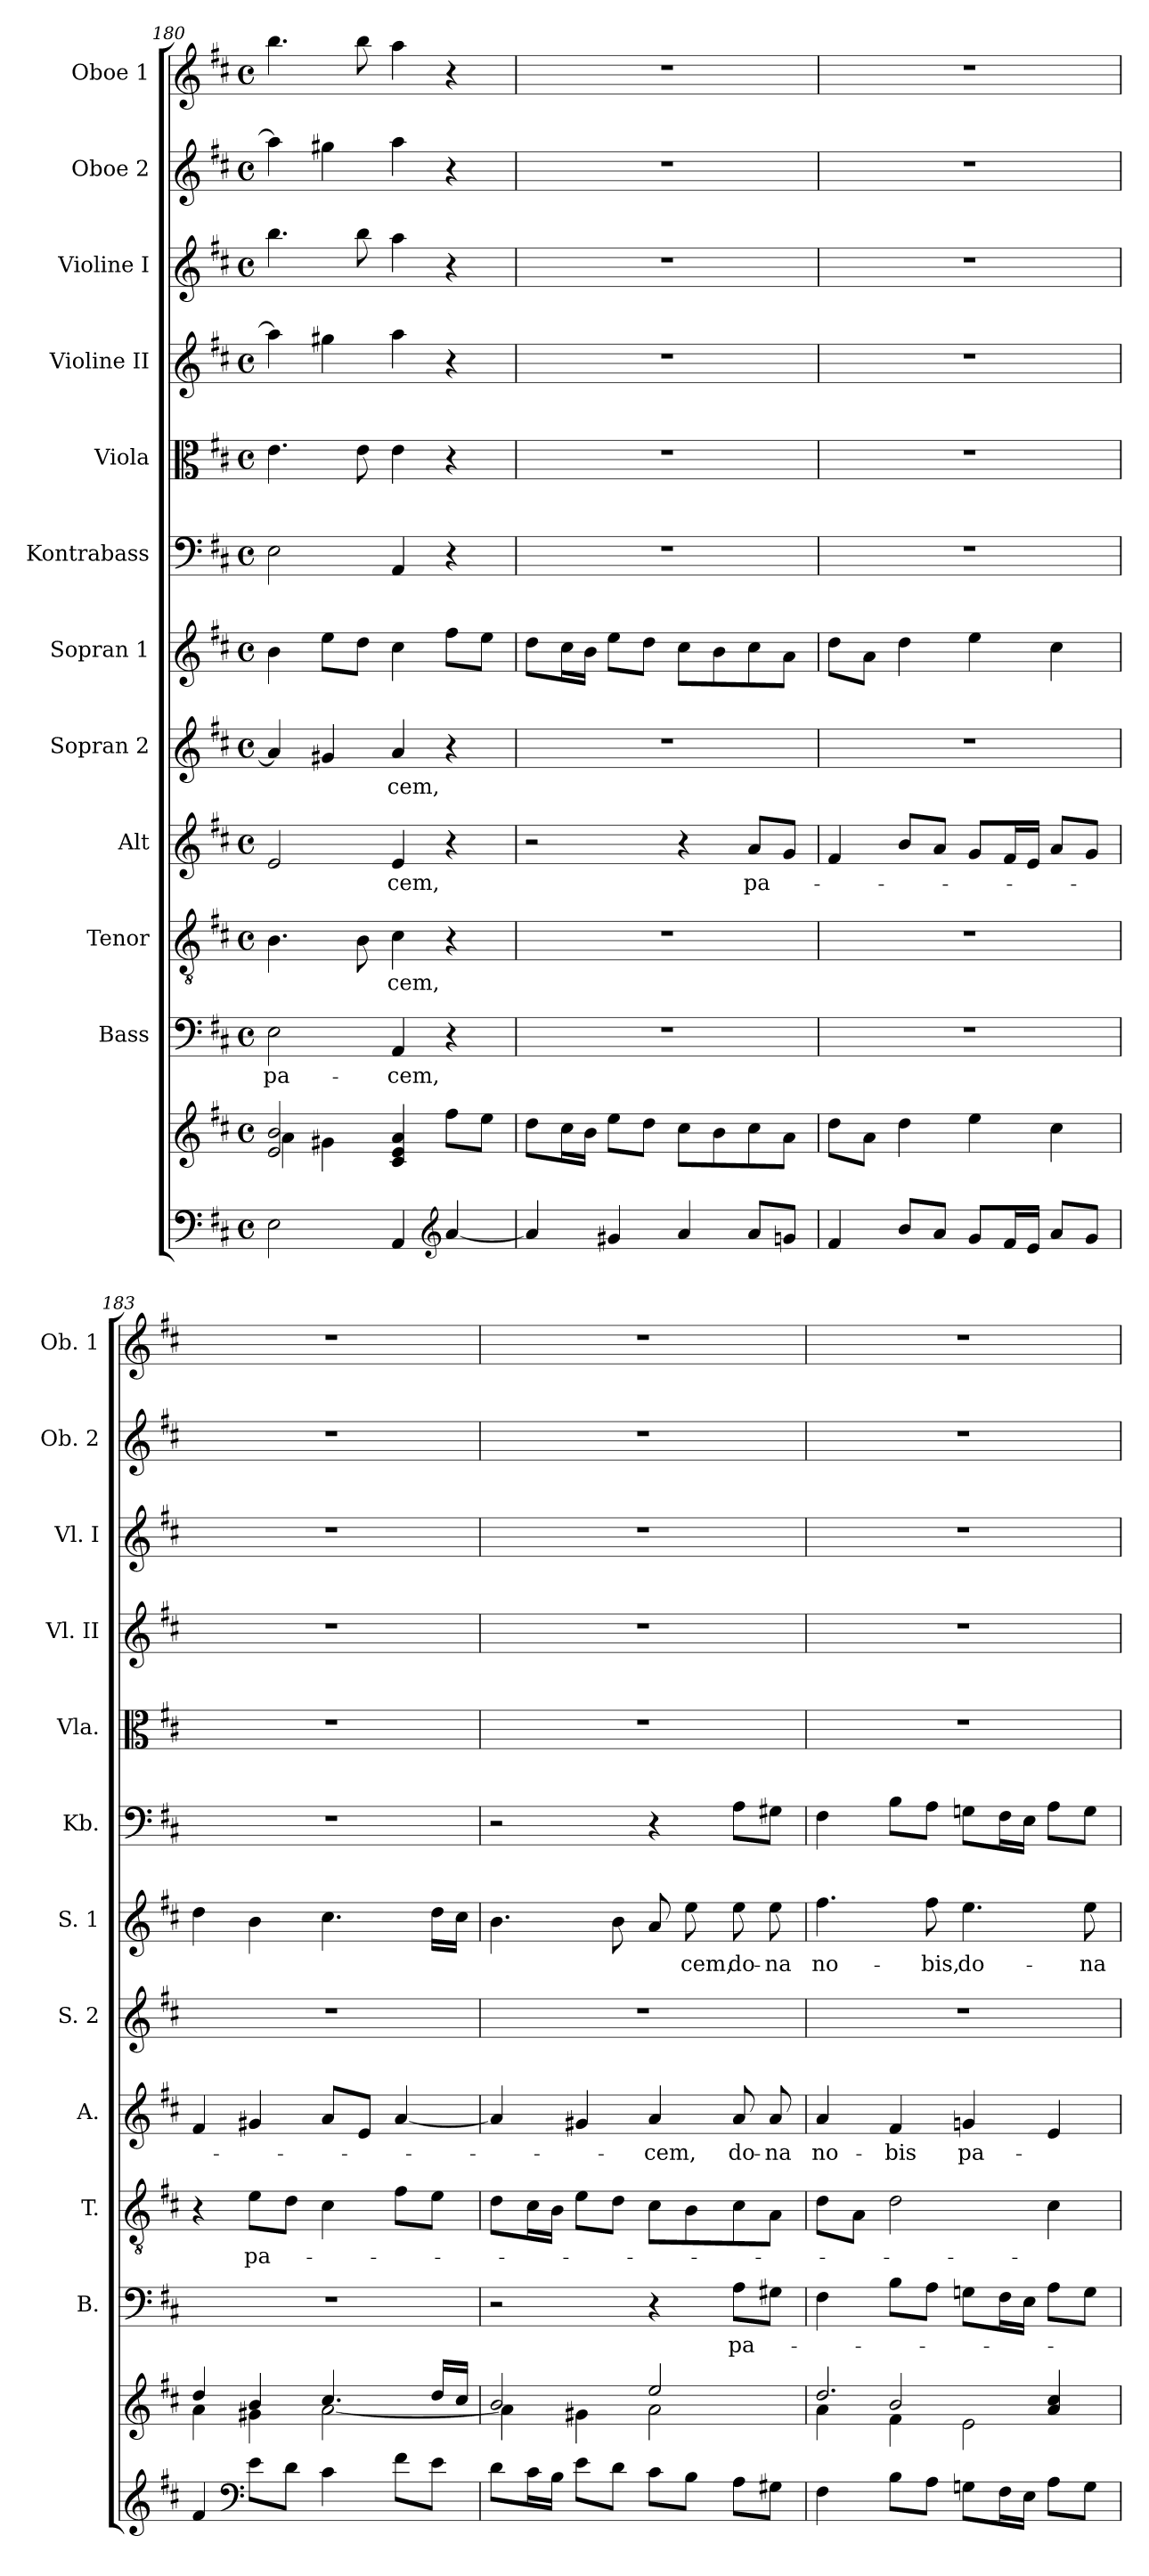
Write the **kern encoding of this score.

**kern	**kern	**kern	**text	**kern	**text	**kern	**text	**kern	**text	**kern	**text	**kern	**kern	**kern	**kern	**kern	**kern
*part12	*part12	*part11	*part11	*part10	*part10	*part9	*part9	*part8	*part8	*part7	*part7	*part6	*part5	*part4	*part3	*part2	*part1
*staff13	*staff12	*staff11	*staff11	*staff10	*staff10	*staff9	*staff9	*staff8	*staff8	*staff7	*staff7	*staff6	*staff5	*staff4	*staff3	*staff2	*staff1
*	*	*I"Bass	*	*I"Tenor	*	*I"Alt	*	*I"Sopran 2	*	*I"Sopran 1	*	*I"Kontrabass	*I"Viola	*I"Violine II	*I"Violine I	*I"Oboe 2	*I"Oboe 1
*	*	*I'B.	*	*I'T.	*	*I'A.	*	*I'S. 2	*	*I'S. 1	*	*I'Kb.	*I'Vla.	*I'Vl. II	*I'Vl. I	*I'Ob. 2	*I'Ob. 1
*clefF4	*clefG2	*clefF4	*	*clefGv2	*	*clefG2	*	*clefG2	*	*clefG2	*	*clefF4	*clefC3	*clefG2	*clefG2	*clefG2	*clefG2
*	*	*	*	*	*	*	*	*	*	*	*	*ITrd7c12	*	*	*	*	*
*k[f#c#]	*k[f#c#]	*k[f#c#]	*	*k[f#c#]	*	*k[f#c#]	*	*k[f#c#]	*	*k[f#c#]	*	*k[f#c#]	*k[f#c#]	*k[f#c#]	*k[f#c#]	*k[f#c#]	*k[f#c#]
*D:	*D:	*D:	*	*D:	*	*D:	*	*D:	*	*D:	*	*D:	*D:	*D:	*D:	*D:	*D:
*M4/4	*M4/4	*M4/4	*	*M4/4	*	*M4/4	*	*M4/4	*	*M4/4	*	*M4/4	*M4/4	*M4/4	*M4/4	*M4/4	*M4/4
*met(c)	*met(c)	*met(c)	*	*met(c)	*	*met(c)	*	*met(c)	*	*met(c)	*	*met(c)	*met(c)	*met(c)	*met(c)	*met(c)	*met(c)
=180	=180	=180	=180	=180	=180	=180	=180	=180	=180	=180	=180	=180	=180	=180	=180	=180	=180
*	*^	*	*	*	*	*	*	*	*	*	*	*	*	*	*	*	*
!	!	!	!	!LO:LY:b	!	!	!	!	!	!	!	!	!	!	!	!	!	!
2E\	2e/ 2b/	4a\	2E\	pa-	4.B\	.	2e/	.	4a/]	.	4b\	.	2EE\	4.e\	4aa\]	4.bb\	4aa\]	4.bb\
.	.	4g#X\	.	.	.	.	.	.	4g#X/	.	8ee\L	.	.	.	4gg#X\	.	4gg#X\	.
.	.	.	.	.	8B\	.	.	.	.	.	8dd\J	.	.	8e\	.	8bb\	.	8bb\
!	!	!	!	!LO:LY:b	!	!LO:LY:b	!	!LO:LY:b	!	!LO:LY:b	!	!	!	!	!	!	!	!
4AA/	4c#/ 4e/ 4a/	2ryy	4AA/	-cem,	4c#\	-cem,	4e/	-cem,	4a/	-cem,	4cc#\	.	4AAA/	4e\	4aa\	4aa\	4aa\	4aa\
*clefG2	*	*	*	*	*	*	*	*	*	*	*	*	*	*	*	*	*	*
[4a/	8ff#\L	.	4r	.	4r	.	4r	.	4r	.	8ff#\L	.	4r	4r	4r	4r	4r	4r
.	8ee\J	.	.	.	.	.	.	.	.	.	8ee\J	.	.	.	.	.	.	.
*	*v	*v	*	*	*	*	*	*	*	*	*	*	*	*	*	*	*	*
!!LO:PB:g=z
=181	=181	=181	=181	=181	=181	=181	=181	=181	=181	=181	=181	=181	=181	=181	=181	=181	=181
4a/]	8dd\L	1r	.	1r	.	2r	.	1r	.	8dd\L	.	1r	1r	1r	1r	1r	1r
.	16cc#\L	.	.	.	.	.	.	.	.	16cc#\L	.	.	.	.	.	.	.
.	16b\JJ	.	.	.	.	.	.	.	.	16b\JJ	.	.	.	.	.	.	.
4g#X/	8ee\L	.	.	.	.	.	.	.	.	8ee\L	.	.	.	.	.	.	.
.	8dd\J	.	.	.	.	.	.	.	.	8dd\J	.	.	.	.	.	.	.
4a/	8cc#\L	.	.	.	.	4r	.	.	.	8cc#\L	.	.	.	.	.	.	.
.	8b\	.	.	.	.	.	.	.	.	8b\	.	.	.	.	.	.	.
!	!	!	!	!	!	!	!LO:LY:b	!	!	!	!	!	!	!	!	!	!
8a/L	8cc#\	.	.	.	.	8a/L	pa-	.	.	8cc#\	.	.	.	.	.	.	.
8gn/J	8a\J	.	.	.	.	8g/J	.	.	.	8a\J	.	.	.	.	.	.	.
=182	=182	=182	=182	=182	=182	=182	=182	=182	=182	=182	=182	=182	=182	=182	=182	=182	=182
4f#/	8dd\L	1r	.	1r	.	4f#/	.	1r	.	8dd\L	.	1r	1r	1r	1r	1r	1r
.	8a\J	.	.	.	.	.	.	.	.	8a\J	.	.	.	.	.	.	.
8b/L	4dd\	.	.	.	.	8b/L	.	.	.	4dd\	.	.	.	.	.	.	.
8a/J	.	.	.	.	.	8a/J	.	.	.	.	.	.	.	.	.	.	.
8g/L	4ee\	.	.	.	.	8g/L	.	.	.	4ee\	.	.	.	.	.	.	.
16f#/L	.	.	.	.	.	16f#/L	.	.	.	.	.	.	.	.	.	.	.
16e/JJ	.	.	.	.	.	16e/JJ	.	.	.	.	.	.	.	.	.	.	.
8a/L	4cc#\	.	.	.	.	8a/L	.	.	.	4cc#\	.	.	.	.	.	.	.
8g/J	.	.	.	.	.	8g/J	.	.	.	.	.	.	.	.	.	.	.
=183	=183	=183	=183	=183	=183	=183	=183	=183	=183	=183	=183	=183	=183	=183	=183	=183	=183
*	*^	*	*	*	*	*	*	*	*	*	*	*	*	*	*	*	*
4f#/	4dd/	4a\	1r	.	4r	.	4f#/	.	1r	.	4dd\	.	1r	1r	1r	1r	1r	1r
*clefF4	*	*	*	*	*	*	*	*	*	*	*	*	*	*	*	*	*	*
!	!	!	!	!	!	!LO:LY:b	!	!	!	!	!	!	!	!	!	!	!	!
8e\L	4b/	4g#X\	.	.	8e\L	pa-	4g#X/	.	.	.	4b\	.	.	.	.	.	.	.
8d\J	.	.	.	.	8d\J	.	.	.	.	.	.	.	.	.	.	.	.	.
4c#\	4.cc#/	[<2a\	.	.	4c#\	.	8a/L	.	.	.	4.cc#\	.	.	.	.	.	.	.
.	.	.	.	.	.	.	8e/J	.	.	.	.	.	.	.	.	.	.	.
8f#\L	.	.	.	.	8f#\L	.	[4a/	.	.	.	.	.	.	.	.	.	.	.
8e\J	16dd/LL	.	.	.	8e\J	.	.	.	.	.	16dd\LL	.	.	.	.	.	.	.
.	16cc#/JJ	.	.	.	.	.	.	.	.	.	16cc#\JJ	.	.	.	.	.	.	.
=184	=184	=184	=184	=184	=184	=184	=184	=184	=184	=184	=184	=184	=184	=184	=184	=184	=184	=184
8d\L	2b/	4a\]	2r	.	8d\L	.	4a/]	.	1r	.	4.b\	.	2r	1r	1r	1r	1r	1r
16c#\L	.	.	.	.	16c#\L	.	.	.	.	.	.	.	.	.	.	.	.	.
16B\JJ	.	.	.	.	16B\JJ	.	.	.	.	.	.	.	.	.	.	.	.	.
8e\L	.	4g#X\	.	.	8e\L	.	4g#X/	.	.	.	.	.	.	.	.	.	.	.
8d\J	.	.	.	.	8d\J	.	.	.	.	.	8b\	.	.	.	.	.	.	.
!	!	!	!	!	!	!	!	!LO:LY:b	!	!	!	!	!	!	!	!	!	!
8c#\L	2ee/	2a\	4r	.	8c#\L	.	4a/	-cem,	.	.	8a/	.	4r	.	.	.	.	.
!	!	!	!	!	!	!	!	!	!	!	!	!LO:LY:b	!	!	!	!	!	!
8B\J	.	.	.	.	8B\	.	.	.	.	.	8ee\	-cem,	.	.	.	.	.	.
!	!	!	!	!LO:LY:b	!	!	!	!LO:LY:b	!	!	!	!LO:LY:b	!	!	!	!	!	!
8A\L	.	.	8A\L	pa-	8c#\	.	8a/	do-	.	.	8ee\	do-	8AA\L	.	.	.	.	.
!	!	!	!	!	!	!	!	!LO:LY:b	!	!	!	!LO:LY:b	!	!	!	!	!	!
8G#X\J	.	.	8G#X\J	.	8A\J	.	8a/	-na	.	.	8ee\	-na	8GG#X\J	.	.	.	.	.
!!LO:PB:g=z
=185	=185	=185	=185	=185	=185	=185	=185	=185	=185	=185	=185	=185	=185	=185	=185	=185	=185	=185
*	*	*^	*	*	*	*	*	*	*	*	*	*	*	*	*	*	*	*
!	!	!	!	!	!	!	!	!	!LO:LY:b	!	!	!	!LO:LY:b	!	!	!	!	!	!
4F#\	2.dd/	4a\	4ryy	4F#\	.	8d\L	.	4a/	no-	1r	.	4.ff#\	no-	4FF#\	1r	1r	1r	1r	1r
.	.	.	.	.	.	8A\J	.	.	.	.	.	.	.	.	.	.	.	.	.
!	!	!	!	!	!	!	!	!	!LO:LY:b	!	!	!	!	!	!	!	!	!	!
8B\L	.	4f#\	2b/	8B\L	.	2d\	.	4f#/	-bis	.	.	.	.	8BB\L	.	.	.	.	.
!	!	!	!	!	!	!	!	!	!	!	!	!	!LO:LY:b	!	!	!	!	!	!
8A\J	.	.	.	8A\J	.	.	.	.	.	.	.	8ff#\	-bis,	8AA\J	.	.	.	.	.
!	!	!	!	!	!	!	!	!	!LO:LY:b	!	!	!	!LO:LY:b	!	!	!	!	!	!
8Gn\L	.	2e\	.	8Gn\L	.	.	.	4gn/	pa-	.	.	4.ee\	do-	8GGn\L	.	.	.	.	.
16F#\L	.	.	.	16F#\L	.	.	.	.	.	.	.	.	.	16FF#\L	.	.	.	.	.
16E\JJ	.	.	.	16E\JJ	.	.	.	.	.	.	.	.	.	16EE\JJ	.	.	.	.	.
8A\L	4a/ 4cc#/	.	4ryy	8A\L	.	4c#\	.	4e/	.	.	.	.	.	8AA\L	.	.	.	.	.
!	!	!	!	!	!	!	!	!	!	!	!	!	!LO:LY:b	!	!	!	!	!	!
8G\J	.	.	.	8G\J	.	.	.	.	.	.	.	8ee\	-na	8GG\J	.	.	.	.	.
*	*v	*v	*v	*	*	*	*	*	*	*	*	*	*	*	*	*	*	*	*
=	=	=	=	=	=	=	=	=	=	=	=	=	=	=	=	=	=
*-	*-	*-	*-	*-	*-	*-	*-	*-	*-	*-	*-	*-	*-	*-	*-	*-	*-
